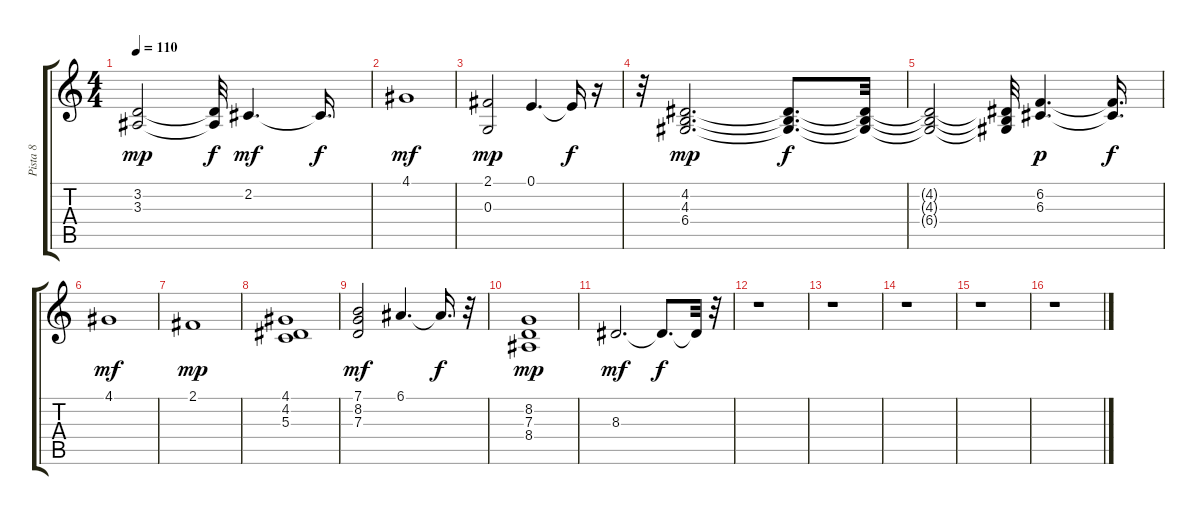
\track ("Pista 8" "Pista 8") {solo instrument frenchhorn}
\staff {score tabs}
\tuning (E4 B3 G3 D3 A2 E2) {hide}
\ts (4 4)
\tempo 110
\clef g2
\ks c
(3.2 3.3).2{dy mp} (3.2{t} 3.3{t}).32{dy f} 2.2.4{d dy mf} 2.2{t}.16{d dy f} |
4.1.1{dy mf} |
(2.1 0.3).2{dy mp} 0.1.4{d} 0.1{t}.16{dy f} r.16 |
r.32 (4.2 4.3 6.4).2{d dy mp} (4.2{t} 4.3{t} 6.4{t}).8{d dy f} (4.2{t} 4.3{t} 6.4{t}).32 |
(4.2{t} 4.3{t} 6.4{t}).2 (4.2{t} 4.3{t} 6.4{t}).32 (6.2 6.3).4{d dy p} (6.2{t} 6.3{t}).16{d dy f} |
4.1.1{dy mf} |
2.1.1{dy mp} |
(4.1 4.2 5.3).1 |
(7.1 8.2 7.3).2{dy mf} 6.1.4{d} 6.1{t}.16{d dy f} r.32 |
(8.2 7.3 8.4).1{dy mp} |
8.3.2{d dy mf} 8.3{t}.8{d dy f} 8.3{t}.32 r.32 |
r.1 |
r.1 |
r.1 |
r.1 |
r.1
